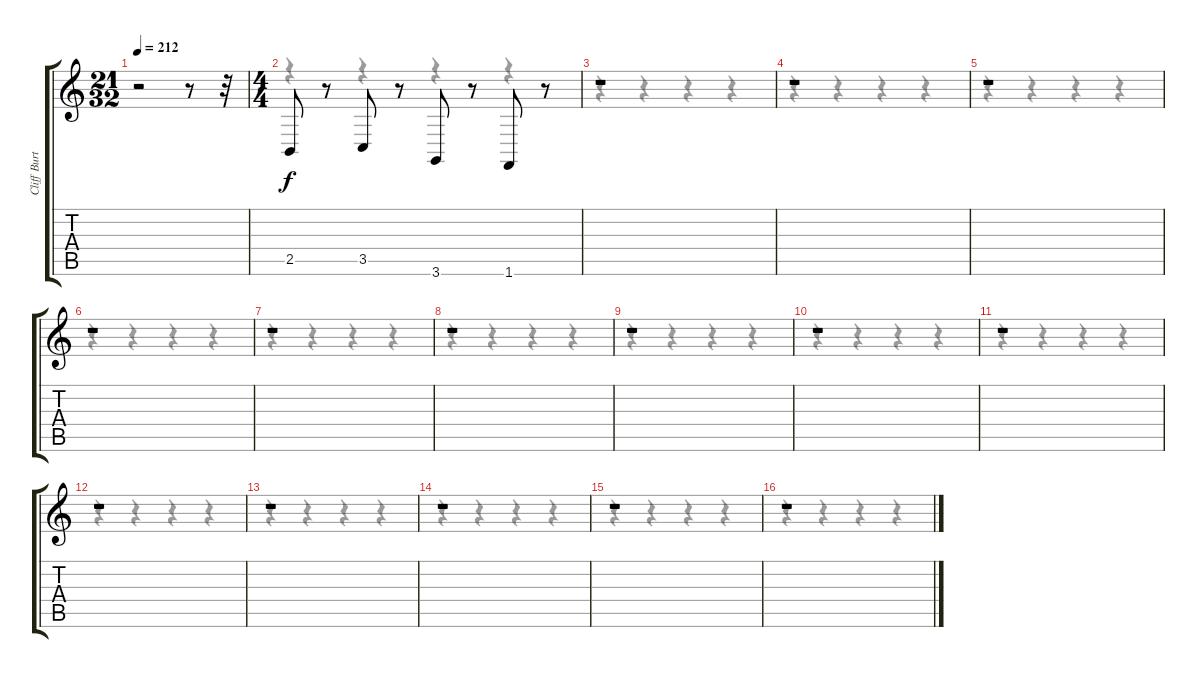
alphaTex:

\track ("Cliff Burton (Backing Vocals)" "Cliff Burt") {instrument tenorsax}
\staff {score tabs}
\tuning (E4 B3 G3 D3 A2 E2) {hide}
\voice
\ts (21 32)
\tempo 212
\clef g2
\ks c
r.2{dy f} r.8 r.32 |
\ts (4 4)
2.5.8 r.8 3.5.8 r.8 3.6.8 r.8 1.6.8 r.8 |
r.1 |
r.1 |
r.1 |
r.1 |
r.1 |
r.1 |
r.1 |
r.1 |
r.1 |
r.1 |
r.1 |
r.1 |
r.1 |
r.1
\voice
\clef g2
\ottava regular
\simile none
\ks c
|
r.4 r.4 r.4 r.4 |
r.4 r.4 r.4 r.4 |
r.4 r.4 r.4 r.4 |
r.4 r.4 r.4 r.4 |
r.4 r.4 r.4 r.4 |
r.4 r.4 r.4 r.4 |
r.4 r.4 r.4 r.4 |
r.4 r.4 r.4 r.4 |
r.4 r.4 r.4 r.4 |
r.4 r.4 r.4 r.4 |
r.4 r.4 r.4 r.4 |
r.4 r.4 r.4 r.4 |
r.4 r.4 r.4 r.4 |
r.4 r.4 r.4 r.4 |
r.4 r.4 r.4 r.4
